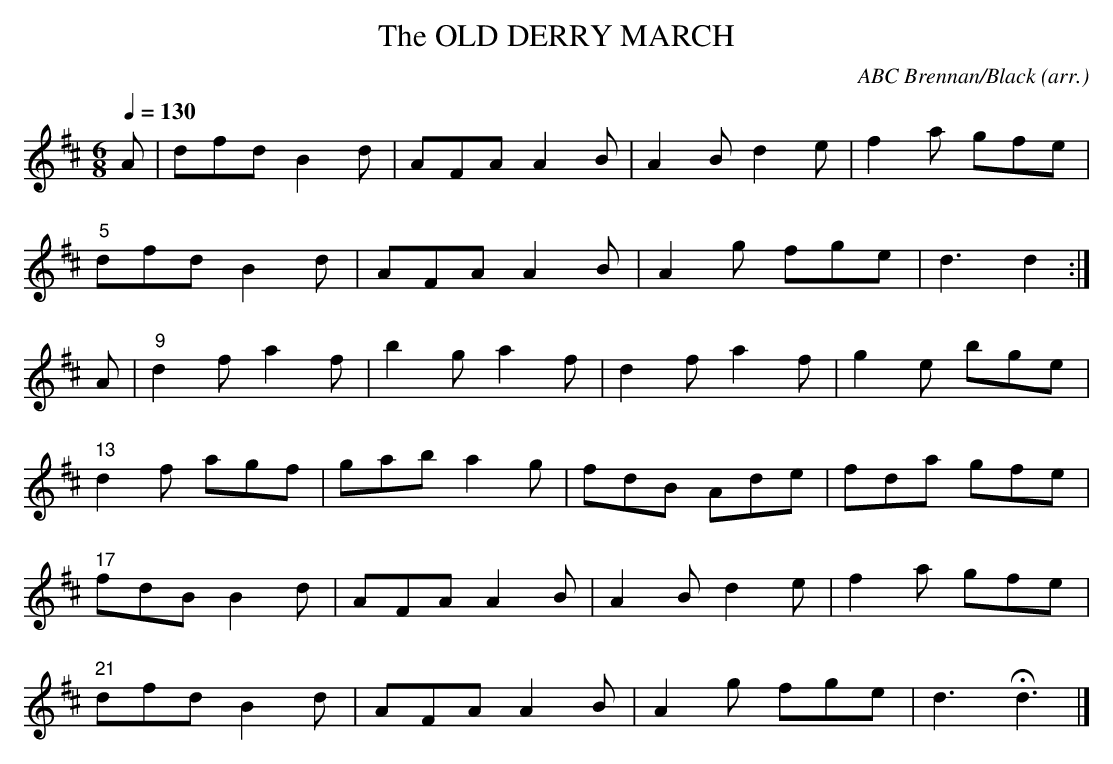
X:1
T:OLD DERRY MARCH, The
C:ABC Brennan/Black (arr.)
Q:1/4=130
M:6/8
L:1/8
K:D
A|dfd B2d|AFA A2B|A2B d2e|f2a gfe|
"5"dfd B2d|AFA A2B|A2g fge|d3d2:|
A|"9"d2f a2f|b2g a2f|d2f a2f|g2e bge|
"13"d2f agf|gab a2g|fdB Ade|fda gfe|
"17"fdB B2d|AFA A2B|A2B d2e|f2a gfe|
"21"dfd B2d|AFA A2B|A2g fge|d3Hd3|]
